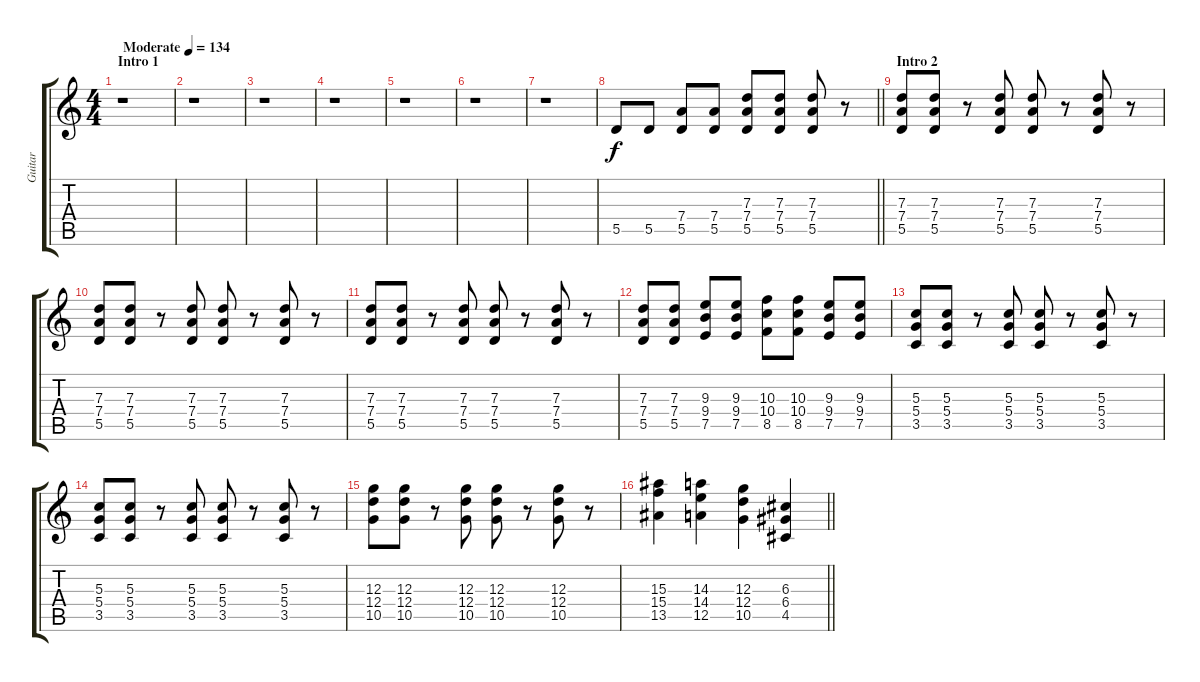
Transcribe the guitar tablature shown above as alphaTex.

\track ("Guitar" "Guitar") {instrument distortionguitar}
\staff {score tabs}
\tuning (E4 B3 G3 D3 A2 E2) {hide}
\ts (4 4)
\section ("" "Intro 1")
\tempo (134 "Moderate")
\clef g2
\ks c
r.1{dy f instrument distortionguitar} |
r.1 |
r.1 |
r.1 |
r.1 |
r.1 |
r.1 |
\barLineRight lightlight
5.5.8 5.5.8 (7.4 5.5).8 (7.4 5.5).8 (7.3 7.4 5.5).8 (7.3 7.4 5.5).8 (7.3 7.4 5.5).8 r.8 |
\section ("" "Intro 2")
(7.3 7.4 5.5).8 (7.3 7.4 5.5).8 r.8 (7.3 7.4 5.5).8 (7.3 7.4 5.5).8 r.8 (7.3 7.4 5.5).8 r.8 |
(7.3 7.4 5.5).8 (7.3 7.4 5.5).8 r.8 (7.3 7.4 5.5).8 (7.3 7.4 5.5).8 r.8 (7.3 7.4 5.5).8 r.8 |
(7.3 7.4 5.5).8 (7.3 7.4 5.5).8 r.8 (7.3 7.4 5.5).8 (7.3 7.4 5.5).8 r.8 (7.3 7.4 5.5).8 r.8 |
(7.3 7.4 5.5).8 (7.3 7.4 5.5).8 (9.3 9.4 7.5).8 (9.3 9.4 7.5).8 (10.3 10.4 8.5).8 (10.3 10.4 8.5).8 (9.3 9.4 7.5).8 (9.3 9.4 7.5).8 |
(5.3 5.4 3.5).8 (5.3 5.4 3.5).8 r.8 (5.3 5.4 3.5).8 (5.3 5.4 3.5).8 r.8 (5.3 5.4 3.5).8 r.8 |
(5.3 5.4 3.5).8 (5.3 5.4 3.5).8 r.8 (5.3 5.4 3.5).8 (5.3 5.4 3.5).8 r.8 (5.3 5.4 3.5).8 r.8 |
(12.3 12.4 10.5).8 (12.3 12.4 10.5).8 r.8 (12.3 12.4 10.5).8 (12.3 12.4 10.5).8 r.8 (12.3 12.4 10.5).8 r.8 |
\barLineRight lightlight
(15.3 15.4 13.5).4 (14.3 14.4 12.5).4 (12.3 12.4 10.5).4 (6.3 6.4 4.5).4
